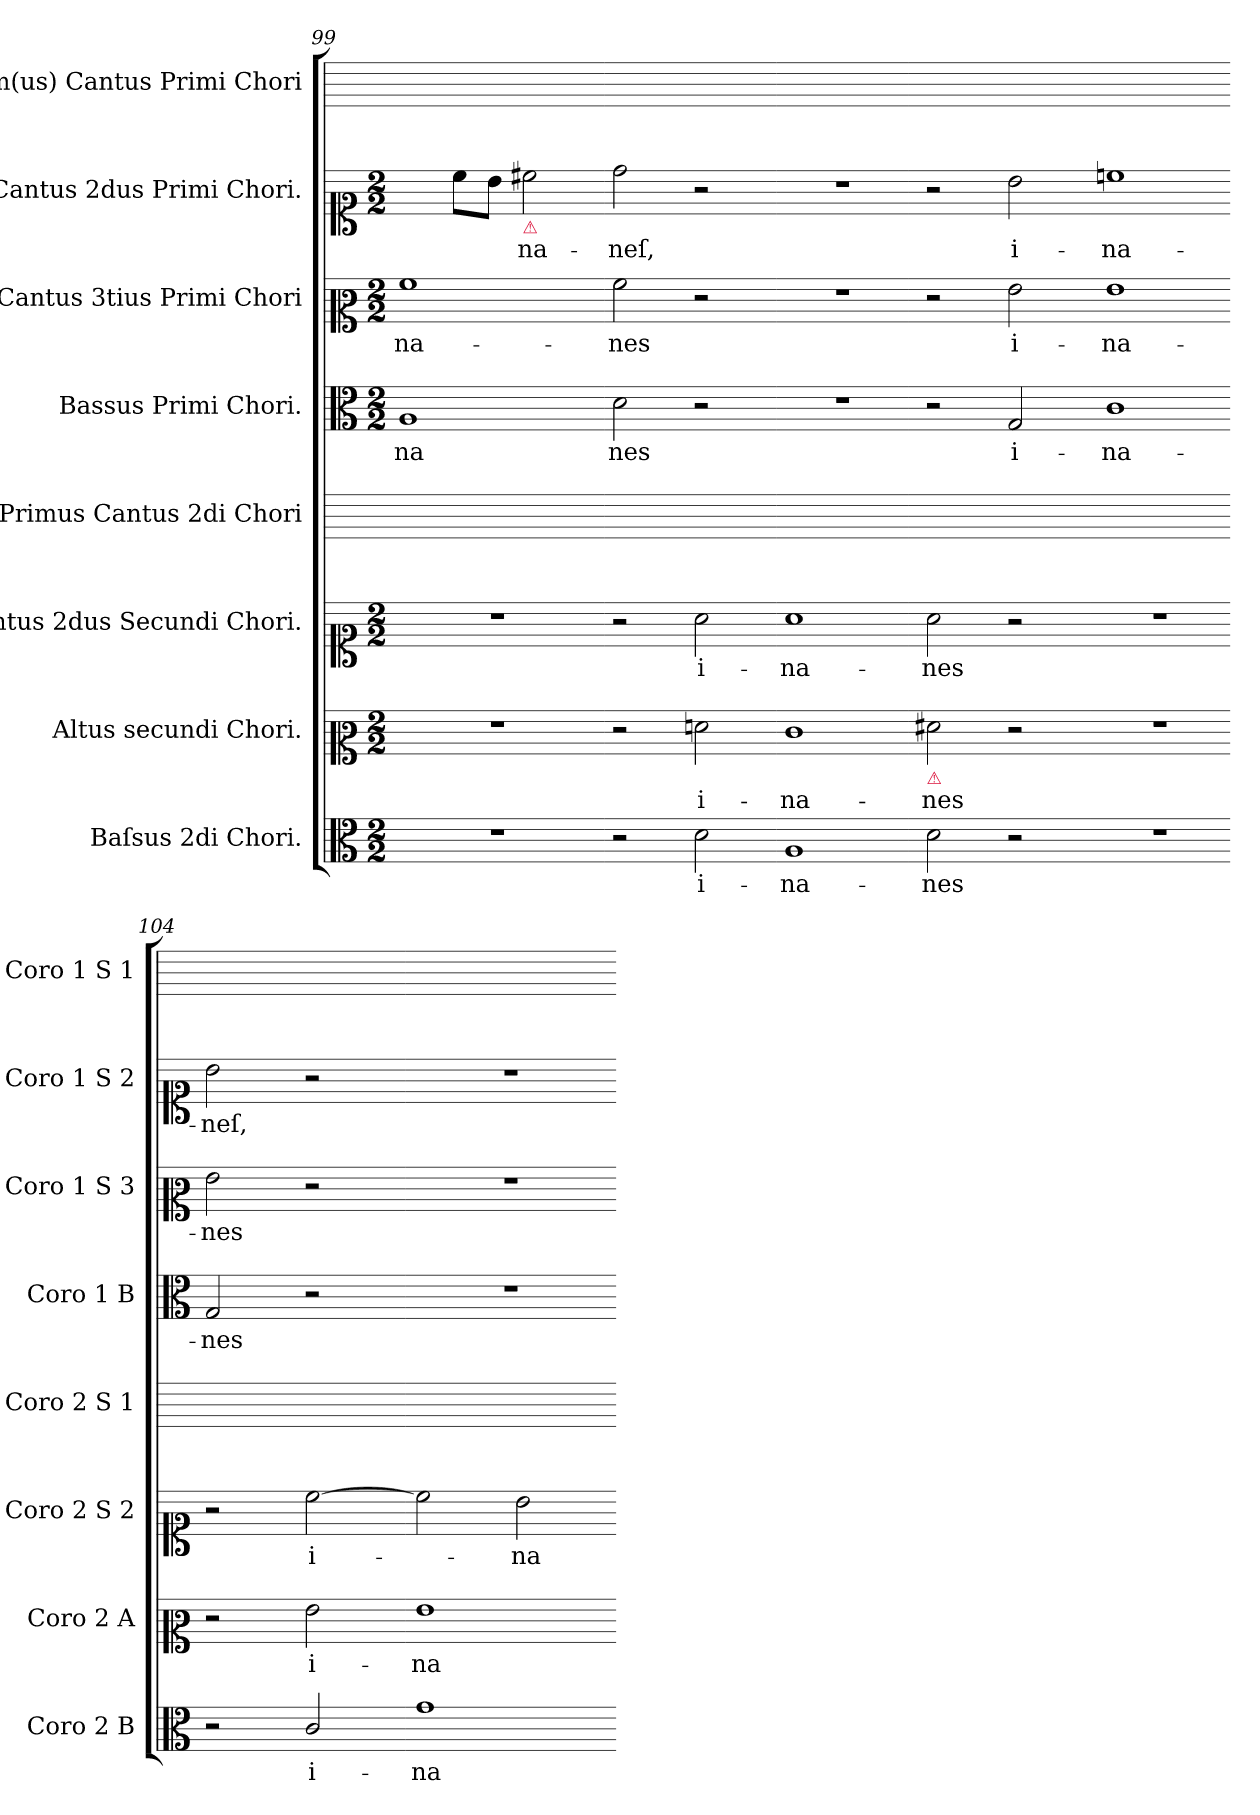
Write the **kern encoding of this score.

**kern	**text	**kern	**text	**kern	**text	**kern	**kern	**text	**kern	**text	**kern	**text	**kern
*part8	*part8	*part7	*part7	*part6	*part6	*part5	*part4	*part4	*part3	*part3	*part2	*part2	*part1
*staff8	*staff8	*staff7	*staff7	*staff6	*staff6	*staff5	*staff4	*staff4	*staff3	*staff3	*staff2	*staff2	*staff1
*I"Baſsus 2di Chori.	*	*I"Altus secundi Chori.	*	*I"Cantus 2dus Secundi Chori.	*	*I"Primus Cantus 2di Chori	*I"Bassus Primi Chori.	*	*I"Cantus 3tius Primi Chori	*	*I"Cantus 2dus Primi Chori.	*	*I"1m(us) Cantus Primi Chori
*I'Coro 2 B	*	*I'Coro 2 A	*	*I'Coro 2 S 2	*	*I'Coro 2 S 1	*I'Coro 1 B	*	*I'Coro 1 S 3	*	*I'Coro 1 S 2	*	*I'Coro 1 S 1
*clefC3	*	*clefC2	*	*clefC1	*	*	*clefC3	*	*clefC2	*	*clefC1	*	*
*k[]	*	*k[]	*	*k[]	*	*k[]	*k[]	*	*k[]	*	*k[]	*	*k[]
*C:	*	*C:	*	*C:	*	*C:	*C:	*	*C:	*	*C:	*	*C:
*M2/2	*	*M2/2	*	*M2/2	*	*	*M2/2	*	*M2/2	*	*M2/2	*	*
=99	=99	=99	=99	=99	=99	=99	=99	=99	=99	=99	=99	=99	=99
1r	.	1r	.	1r	.	1ryy	1A	-na	1a	-na-	4ryy	.	1ryy
.	.	.	.	.	.	.	.	.	.	.	8cc\L	.	.
.	.	.	.	.	.	.	.	.	.	.	8b\J	.	.
!	!	!	!	!	!	!	!	!	!	!	!LO:TX:b:color=crimson:t=⚠	!	!
.	.	.	.	.	.	.	.	.	.	.	2cc#X\	-na-	.
=100-	=100-	=100-	=100-	=100-	=100-	=100-	=100-	=100-	=100-	=100-	=100-	=100-	=100-
2r	.	2r	.	2r	.	1ryy	2d\	-nes	2a\	-nes	2dd\	-neſ,	1ryy
2d\	i-	2fn\	i-	2a\	i-	.	2r	.	2r	.	2r	.	.
=101-	=101-	=101-	=101-	=101-	=101-	=101-	=101-	=101-	=101-	=101-	=101-	=101-	=101-
1A	-na-	1e	-na-	1a	-na-	1ryy	1r	.	1r	.	1r	.	1ryy
=102-	=102-	=102-	=102-	=102-	=102-	=102-	=102-	=102-	=102-	=102-	=102-	=102-	=102-
!	!	!LO:TX:b:color=crimson:t=⚠	!	!	!	!	!	!	!	!	!	!	!
2d\	-nes	2f#X\	-nes	2a\	-nes	1ryy	2r	.	2r	.	2r	.	1ryy
2r	.	2r	.	2r	.	.	2G/	i-	2g\	i-	2b\	i-	.
=103-	=103-	=103-	=103-	=103-	=103-	=103-	=103-	=103-	=103-	=103-	=103-	=103-	=103-
1r	.	1r	.	1r	.	1ryy	1c	-na-	1g	-na-	1ccn	-na-	1ryy
=104-	=104-	=104-	=104-	=104-	=104-	=104-	=104-	=104-	=104-	=104-	=104-	=104-	=104-
2r	.	2r	.	2r	.	1ryy	2G/	-nes	2g\	-nes	2b\	-neſ,	1ryy
2c/	i-	2g\	i-	[2cc\	i-	.	2r	.	2r	.	2r	.	.
=105-	=105-	=105-	=105-	=105-	=105-	=105-	=105-	=105-	=105-	=105-	=105-	=105-	=105-
1g	-na-	1g	-na-	2cc\]	.	1ryy	1r	.	1r	.	1r	.	1ryy
.	.	.	.	2b\	-na-	.	.	.	.	.	.	.	.
=-	=-	=-	=-	=-	=-	=-	=-	=-	=-	=-	=-	=-	=-
*-	*-	*-	*-	*-	*-	*-	*-	*-	*-	*-	*-	*-	*-
